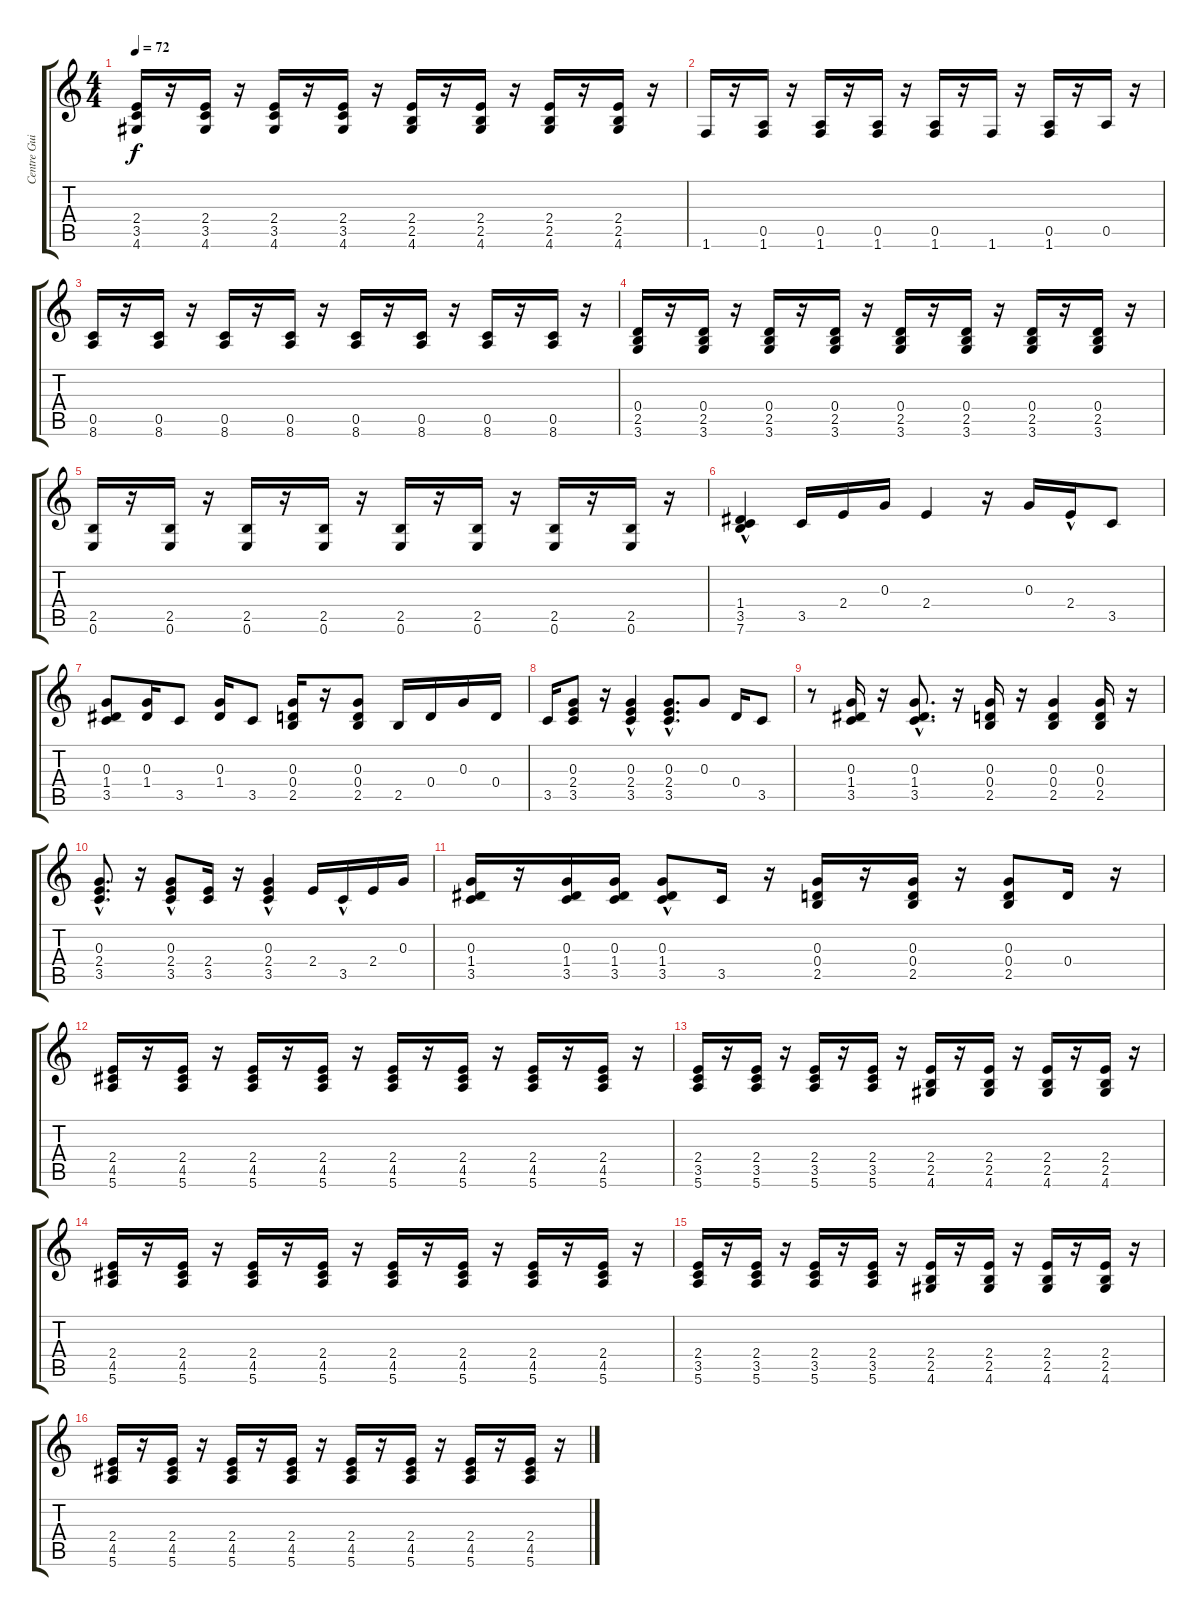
\track ("Centre Guitar" "Centre Gui") {instrument acousticguitarsteel}
\staff {score tabs}
\tuning (E4 B3 G3 D3 A2 E2) {hide}
\ts (4 4)
\tempo 72
\clef g2
\ks c
(2.4 3.5 4.6).16{dy f} r.16 (2.4 3.5 4.6).16 r.16 (2.4 3.5 4.6).16 r.16 (2.4 3.5 4.6).16 r.16 (2.4 2.5 4.6).16 r.16 (2.4 2.5 4.6).16 r.16 (2.4 2.5 4.6).16 r.16 (2.4 2.5 4.6).16 r.16 |
1.6.16 r.16 (0.5 1.6).16 r.16 (0.5 1.6).16 r.16 (0.5 1.6).16 r.16 (0.5 1.6).16 r.16 1.6.16 r.16 (0.5 1.6).16 r.16 0.5.16 r.16 |
(0.5 8.6).16 r.16 (0.5 8.6).16 r.16 (0.5 8.6).16 r.16 (0.5 8.6).16 r.16 (0.5 8.6).16 r.16 (0.5 8.6).16 r.16 (0.5 8.6).16 r.16 (0.5 8.6).16 r.16 |
(0.4 2.5 3.6).16 r.16 (0.4 2.5 3.6).16 r.16 (0.4 2.5 3.6).16 r.16 (0.4 2.5 3.6).16 r.16 (0.4 2.5 3.6).16 r.16 (0.4 2.5 3.6).16 r.16 (0.4 2.5 3.6).16 r.16 (0.4 2.5 3.6).16 r.16 |
(2.5 0.6).16 r.16 (2.5 0.6).16 r.16 (2.5 0.6).16 r.16 (2.5 0.6).16 r.16 (2.5 0.6).16 r.16 (2.5 0.6).16 r.16 (2.5 0.6).16 r.16 (2.5 0.6).16 r.16 |
(1.4 3.5{hac} 7.6).4 3.5.16 2.4.16 0.3.16 2.4.4 r.16 0.3.16 2.4{hac}.16 3.5.8 |
(0.3 1.4 3.5).8 (0.3 1.4).16 3.5.8 (0.3 1.4).16 3.5.8 (0.3 0.4 2.5).16 r.16 (0.3 0.4 2.5).8 2.5.16 0.4.16 0.3.16 0.4.16 |
3.5.16 (0.3 2.4 3.5).8 r.16 (0.3{hac} 2.4{hac} 3.5).4 (0.3{hac} 2.4 3.5{hac}).8{d} 0.3.8 0.4.16 3.5.8 |
r.8 (0.3 1.4 3.5).16 r.16 (0.3{hac} 1.4{hac} 3.5{hac}).8{d} r.16 (0.3 0.4 2.5).16 r.16 (0.3 0.4 2.5).4 (0.3 0.4 2.5).16 r.16 |
(0.3{hac} 2.4{hac} 3.5{hac}).8{d} r.16 (0.3{hac} 2.4 3.5).8 (2.4 3.5).16 r.16 (0.3 2.4{hac} 3.5{hac}).4 2.4.16 3.5{hac}.16 2.4.16 0.3.16 |
(0.3 1.4 3.5).16 r.16 (0.3 1.4 3.5).16 (0.3 1.4 3.5).16 (0.3{hac} 1.4 3.5).8 3.5.16 r.16 (0.3 0.4 2.5).16 r.16 (0.3 0.4 2.5).16 r.16 (0.3 0.4 2.5).8 0.4.16 r.16 |
(2.4 4.5 5.6).16 r.16 (2.4 4.5 5.6).16 r.16 (2.4 4.5 5.6).16 r.16 (2.4 4.5 5.6).16 r.16 (2.4 4.5 5.6).16 r.16 (2.4 4.5 5.6).16 r.16 (2.4 4.5 5.6).16 r.16 (2.4 4.5 5.6).16 r.16 |
(2.4 3.5 5.6).16 r.16 (2.4 3.5 5.6).16 r.16 (2.4 3.5 5.6).16 r.16 (2.4 3.5 5.6).16 r.16 (2.4 2.5 4.6).16 r.16 (2.4 2.5 4.6).16 r.16 (2.4 2.5 4.6).16 r.16 (2.4 2.5 4.6).16 r.16 |
(2.4 4.5 5.6).16 r.16 (2.4 4.5 5.6).16 r.16 (2.4 4.5 5.6).16 r.16 (2.4 4.5 5.6).16 r.16 (2.4 4.5 5.6).16 r.16 (2.4 4.5 5.6).16 r.16 (2.4 4.5 5.6).16 r.16 (2.4 4.5 5.6).16 r.16 |
(2.4 3.5 5.6).16 r.16 (2.4 3.5 5.6).16 r.16 (2.4 3.5 5.6).16 r.16 (2.4 3.5 5.6).16 r.16 (2.4 2.5 4.6).16 r.16 (2.4 2.5 4.6).16 r.16 (2.4 2.5 4.6).16 r.16 (2.4 2.5 4.6).16 r.16 |
(2.4 4.5 5.6).16 r.16 (2.4 4.5 5.6).16 r.16 (2.4 4.5 5.6).16 r.16 (2.4 4.5 5.6).16 r.16 (2.4 4.5 5.6).16 r.16 (2.4 4.5 5.6).16 r.16 (2.4 4.5 5.6).16 r.16 (2.4 4.5 5.6).16 r.16
